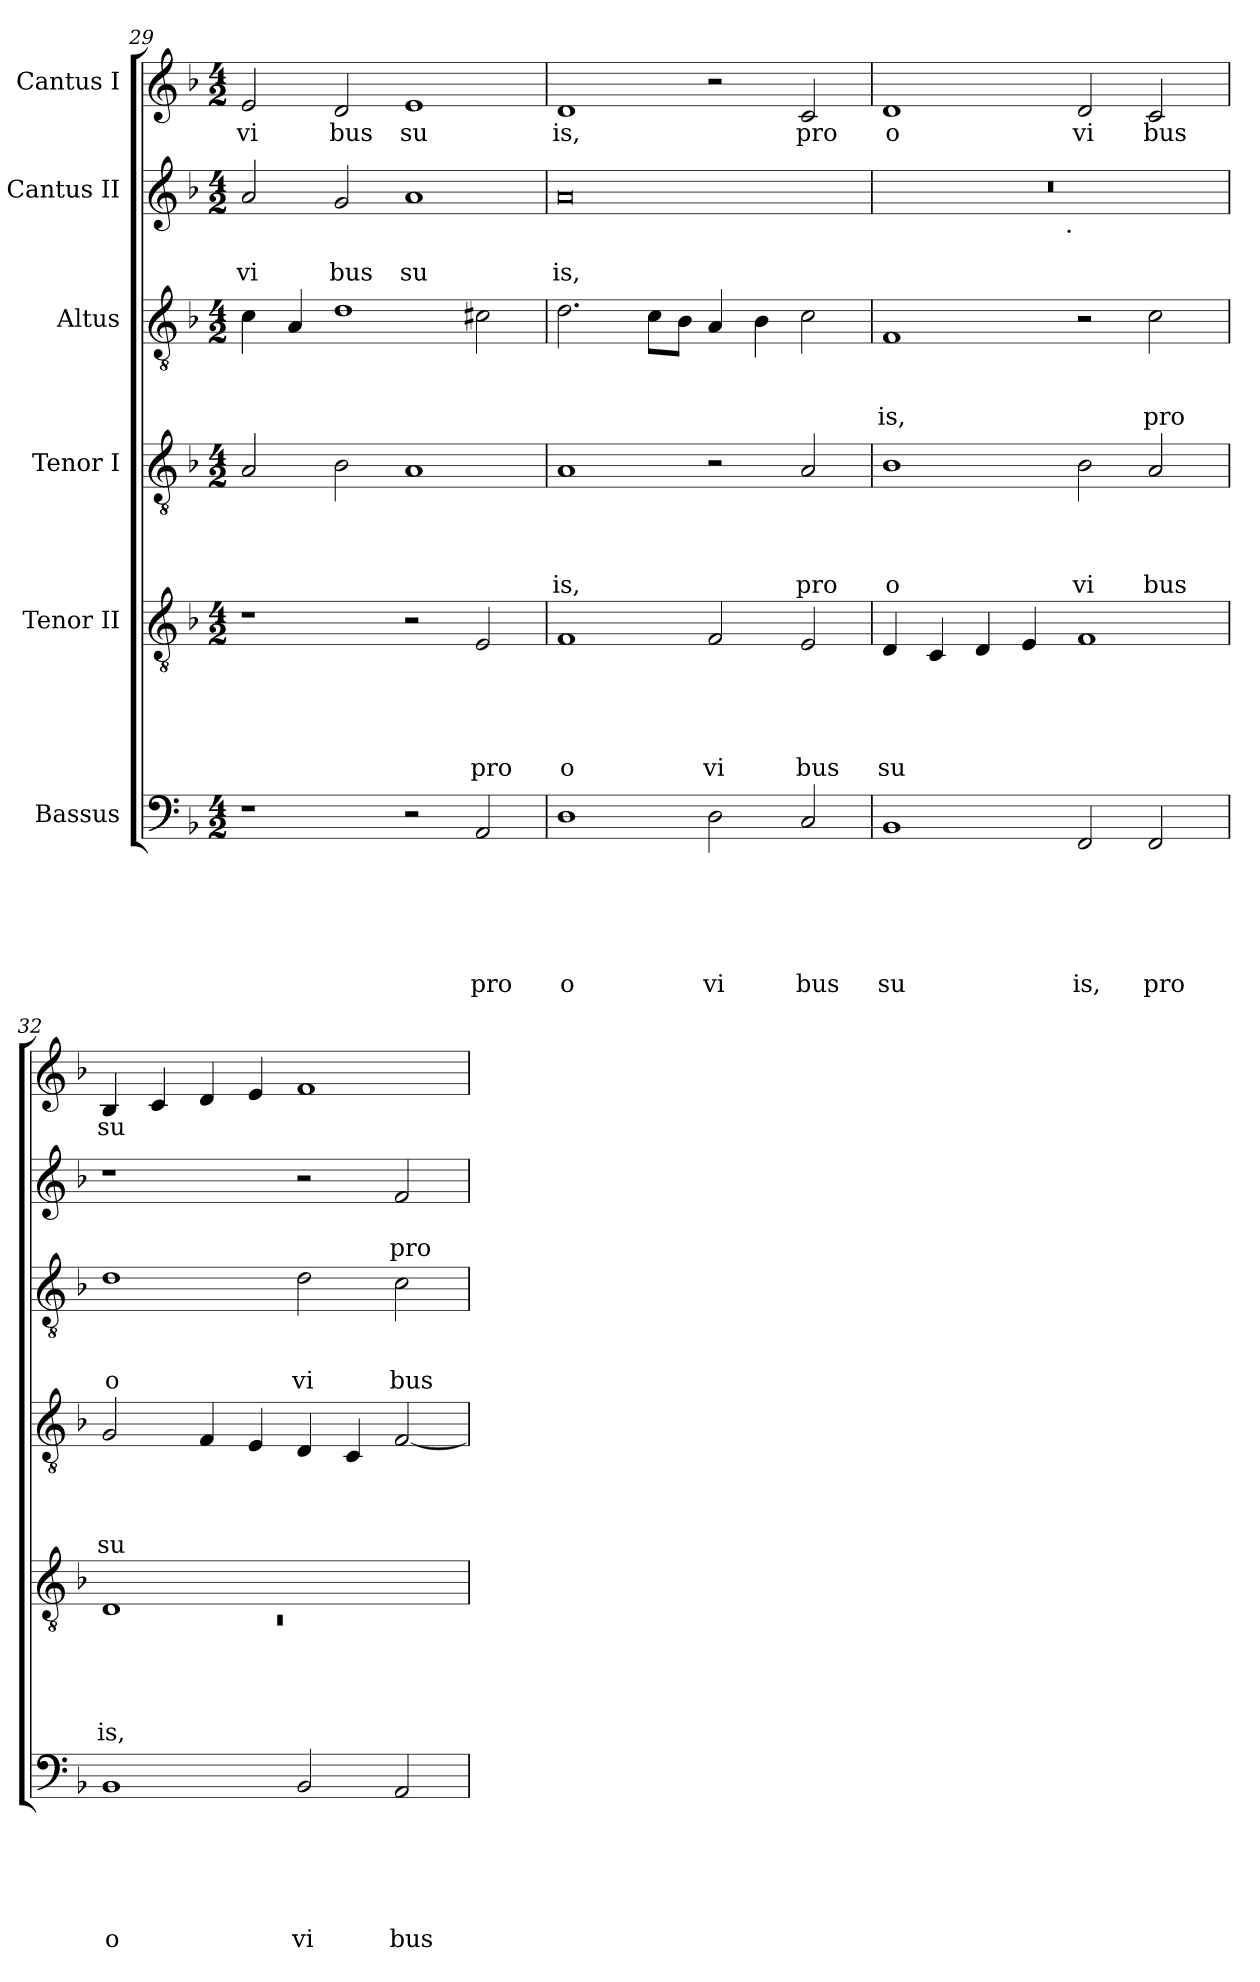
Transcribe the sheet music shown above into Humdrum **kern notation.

**kern	**text	**text	**text	**text	**text	**text	**kern	**text	**text	**text	**text	**text	**kern	**text	**text	**text	**text	**kern	**text	**text	**text	**kern	**text	**text	**kern	**text
*part6	*part6	*part6	*part6	*part6	*part6	*part6	*part5	*part5	*part5	*part5	*part5	*part5	*part4	*part4	*part4	*part4	*part4	*part3	*part3	*part3	*part3	*part2	*part2	*part2	*part1	*part1
*staff6	*staff6	*staff6	*staff6	*staff6	*staff6	*staff6	*staff5	*staff5	*staff5	*staff5	*staff5	*staff5	*staff4	*staff4	*staff4	*staff4	*staff4	*staff3	*staff3	*staff3	*staff3	*staff2	*staff2	*staff2	*staff1	*staff1
*I"Bassus	*	*	*	*	*	*	*I"Tenor II	*	*	*	*	*	*I"Tenor I	*	*	*	*	*I"Altus	*	*	*	*I"Cantus II	*	*	*I"Cantus I	*
*clefF4	*	*	*	*	*	*	*clefGv2	*	*	*	*	*	*clefGv2	*	*	*	*	*clefGv2	*	*	*	*clefG2	*	*	*clefG2	*
*k[b-]	*	*	*	*	*	*	*k[b-]	*	*	*	*	*	*k[b-]	*	*	*	*	*k[b-]	*	*	*	*k[b-]	*	*	*k[b-]	*
*F:	*	*	*	*	*	*	*F:	*	*	*	*	*	*F:	*	*	*	*	*F:	*	*	*	*F:	*	*	*F:	*
*M4/2	*	*	*	*	*	*	*M4/2	*	*	*	*	*	*M4/2	*	*	*	*	*M4/2	*	*	*	*M4/2	*	*	*M4/2	*
=29	=29	=29	=29	=29	=29	=29	=29	=29	=29	=29	=29	=29	=29	=29	=29	=29	=29	=29	=29	=29	=29	=29	=29	=29	=29	=29
!	!	!	!	!	!	!	!	!	!	!	!	!	!	!	!	!	!	!	!	!	!	!	!	!LO:LY:b	!	!LO:LY:b
1r	.	.	.	.	.	.	1r	.	.	.	.	.	2A/	.	.	.	.	4c\	.	.	.	2a/	.	vi	2e/	vi
.	.	.	.	.	.	.	.	.	.	.	.	.	.	.	.	.	.	4A/	.	.	.	.	.	.	.	.
!	!	!	!	!	!	!	!	!	!	!	!	!	!	!	!	!	!	!	!	!	!	!	!	!LO:LY:b	!	!LO:LY:b
.	.	.	.	.	.	.	.	.	.	.	.	.	2B-\	.	.	.	.	1d	.	.	.	2g/	.	bus	2d/	bus
!	!	!	!	!	!	!	!	!	!	!	!	!	!	!	!	!	!	!	!	!	!	!	!	!LO:LY:b	!	!LO:LY:b
2r	.	.	.	.	.	.	2r	.	.	.	.	.	1A	.	.	.	.	.	.	.	.	1a	.	su	1e	su
!	!	!	!	!	!	!LO:LY:b	!	!	!	!	!	!LO:LY:b	!	!	!	!	!	!	!	!	!	!	!	!	!	!
2AA/	.	.	.	.	.	pro	2E/	.	.	.	.	pro	.	.	.	.	.	2c#X\	.	.	.	.	.	.	.	.
!!LO:LB:g=z
=30	=30	=30	=30	=30	=30	=30	=30	=30	=30	=30	=30	=30	=30	=30	=30	=30	=30	=30	=30	=30	=30	=30	=30	=30	=30	=30
!	!	!	!	!	!	!LO:LY:b	!	!	!	!	!	!LO:LY:b	!	!	!	!	!LO:LY:b	!	!	!	!	!	!	!LO:LY:b	!	!LO:LY:b
1D	.	.	.	.	.	o	1F	.	.	.	.	o	1A	.	.	.	is,	2.d\	.	.	.	0a	.	is,	1d	is,
.	.	.	.	.	.	.	.	.	.	.	.	.	.	.	.	.	.	8c\L	.	.	.	.	.	.	.	.
.	.	.	.	.	.	.	.	.	.	.	.	.	.	.	.	.	.	8B-\J	.	.	.	.	.	.	.	.
!	!	!	!	!	!	!LO:LY:b	!	!	!	!	!	!LO:LY:b	!	!	!	!	!	!	!	!	!	!	!	!	!	!
2D\	.	.	.	.	.	vi	2F/	.	.	.	.	vi	2r	.	.	.	.	4A/	.	.	.	.	.	.	2r	.
.	.	.	.	.	.	.	.	.	.	.	.	.	.	.	.	.	.	4B-\	.	.	.	.	.	.	.	.
!	!	!	!	!	!	!LO:LY:b	!	!	!	!	!	!LO:LY:b	!	!	!	!	!LO:LY:b	!	!	!	!	!	!	!	!	!LO:LY:b
2C/	.	.	.	.	.	bus	2E/	.	.	.	.	bus	2A/	.	.	.	pro	2c\	.	.	.	.	.	.	2c/	pro
=31	=31	=31	=31	=31	=31	=31	=31	=31	=31	=31	=31	=31	=31	=31	=31	=31	=31	=31	=31	=31	=31	=31	=31	=31	=31	=31
!	!	!	!	!	!	!LO:LY:b	!	!	!	!	!	!LO:LY:b	!	!	!	!	!LO:LY:b	!	!	!	!LO:LY:b	!	!	!	!	!LO:LY:b
*	*	*	*	*	*	*	*	*	*	*	*	*	*	*	*	*	*	*	*	*	*	*^	*	*	*	*
1BB-	.	.	.	.	.	su	4D/	.	.	.	.	su	1B-	.	.	.	o	1F	.	.	is,	0r	2ryy	.	.	1d	o
.	.	.	.	.	.	.	4C/	.	.	.	.	.	.	.	.	.	.	.	.	.	.	.	.	.	.	.	.
.	.	.	.	.	.	.	4D/	.	.	.	.	.	.	.	.	.	.	.	.	.	.	.	4...ryy	.	.	.	.
.	.	.	.	.	.	.	4E/	.	.	.	.	.	.	.	.	.	.	.	.	.	.	.	.	.	.	.	.
!	!	!	!	!	!	!	!	!	!	!	!	!	!	!	!	!	!	!	!	!	!	!	!LO:TX:b:t=.	!	!	!	!
.	.	.	.	.	.	.	.	.	.	.	.	.	.	.	.	.	.	.	.	.	.	.	1ryy	.	.	.	.
!	!	!	!	!	!	!LO:LY:b	!	!	!	!	!	!	!	!	!	!	!LO:LY:b	!	!	!	!	!	!	!	!	!	!LO:LY:b
2FF/	.	.	.	.	.	is,	1F	.	.	.	.	.	2B-\	.	.	.	vi	2r	.	.	.	.	.	.	.	2d/	vi
!	!	!	!	!	!	!LO:LY:b	!	!	!	!	!	!	!	!	!	!	!LO:LY:b	!	!	!	!LO:LY:b	!	!	!	!	!	!LO:LY:b
2FF/	.	.	.	.	.	pro	.	.	.	.	.	.	2A/	.	.	.	bus	2c\	.	.	pro	.	.	.	.	2c/	bus
.	.	.	.	.	.	.	.	.	.	.	.	.	.	.	.	.	.	.	.	.	.	.	32ryy	.	.	.	.
=32	=32	=32	=32	=32	=32	=32	=32	=32	=32	=32	=32	=32	=32	=32	=32	=32	=32	=32	=32	=32	=32	=32	=32	=32	=32	=32	=32
*	*	*	*	*	*	*	*^	*	*	*	*	*	*	*	*	*	*	*	*	*	*	*	*	*	*	*	*
!	!	!	!	!	!	!LO:LY:b	!	!LO:N:vis=1	!	!	!	!	!LO:LY:b	!	!	!	!	!LO:LY:b	!	!	!	!LO:LY:b	!	!	!	!	!	!LO:LY:b
*	*	*	*	*	*	*	*	*	*	*	*	*	*	*	*	*	*	*	*	*	*	*	*v	*v	*	*	*	*
1BB-	.	.	.	.	.	o	1D	0rC	.	.	.	.	is,	2G/	.	.	.	su	1d	.	.	o	1r	.	.	4B-/	su
.	.	.	.	.	.	.	.	.	.	.	.	.	.	.	.	.	.	.	.	.	.	.	.	.	.	4c/	.
.	.	.	.	.	.	.	.	.	.	.	.	.	.	4F/	.	.	.	.	.	.	.	.	.	.	.	4d/	.
.	.	.	.	.	.	.	.	.	.	.	.	.	.	4E/	.	.	.	.	.	.	.	.	.	.	.	4e/	.
!	!	!	!	!	!	!LO:LY:b	!	!	!	!	!	!	!	!	!	!	!	!	!	!	!	!LO:LY:b	!	!	!	!	!
2BB-/	.	.	.	.	.	vi	1ryy	.	.	.	.	.	.	4D/	.	.	.	.	2d\	.	.	vi	2r	.	.	1f	.
.	.	.	.	.	.	.	.	.	.	.	.	.	.	4C/	.	.	.	.	.	.	.	.	.	.	.	.	.
!	!	!	!	!	!	!LO:LY:b	!	!	!	!	!	!	!	!	!	!	!	!	!	!	!	!LO:LY:b	!	!	!LO:LY:b	!	!
2AA/	.	.	.	.	.	bus	.	.	.	.	.	.	.	[<2F/	.	.	.	.	2c\	.	.	bus	2f/	.	pro	.	.
*	*	*	*	*	*	*	*v	*v	*	*	*	*	*	*	*	*	*	*	*	*	*	*	*	*	*	*	*
=	=	=	=	=	=	=	=	=	=	=	=	=	=	=	=	=	=	=	=	=	=	=	=	=	=	=
*-	*-	*-	*-	*-	*-	*-	*-	*-	*-	*-	*-	*-	*-	*-	*-	*-	*-	*-	*-	*-	*-	*-	*-	*-	*-	*-
